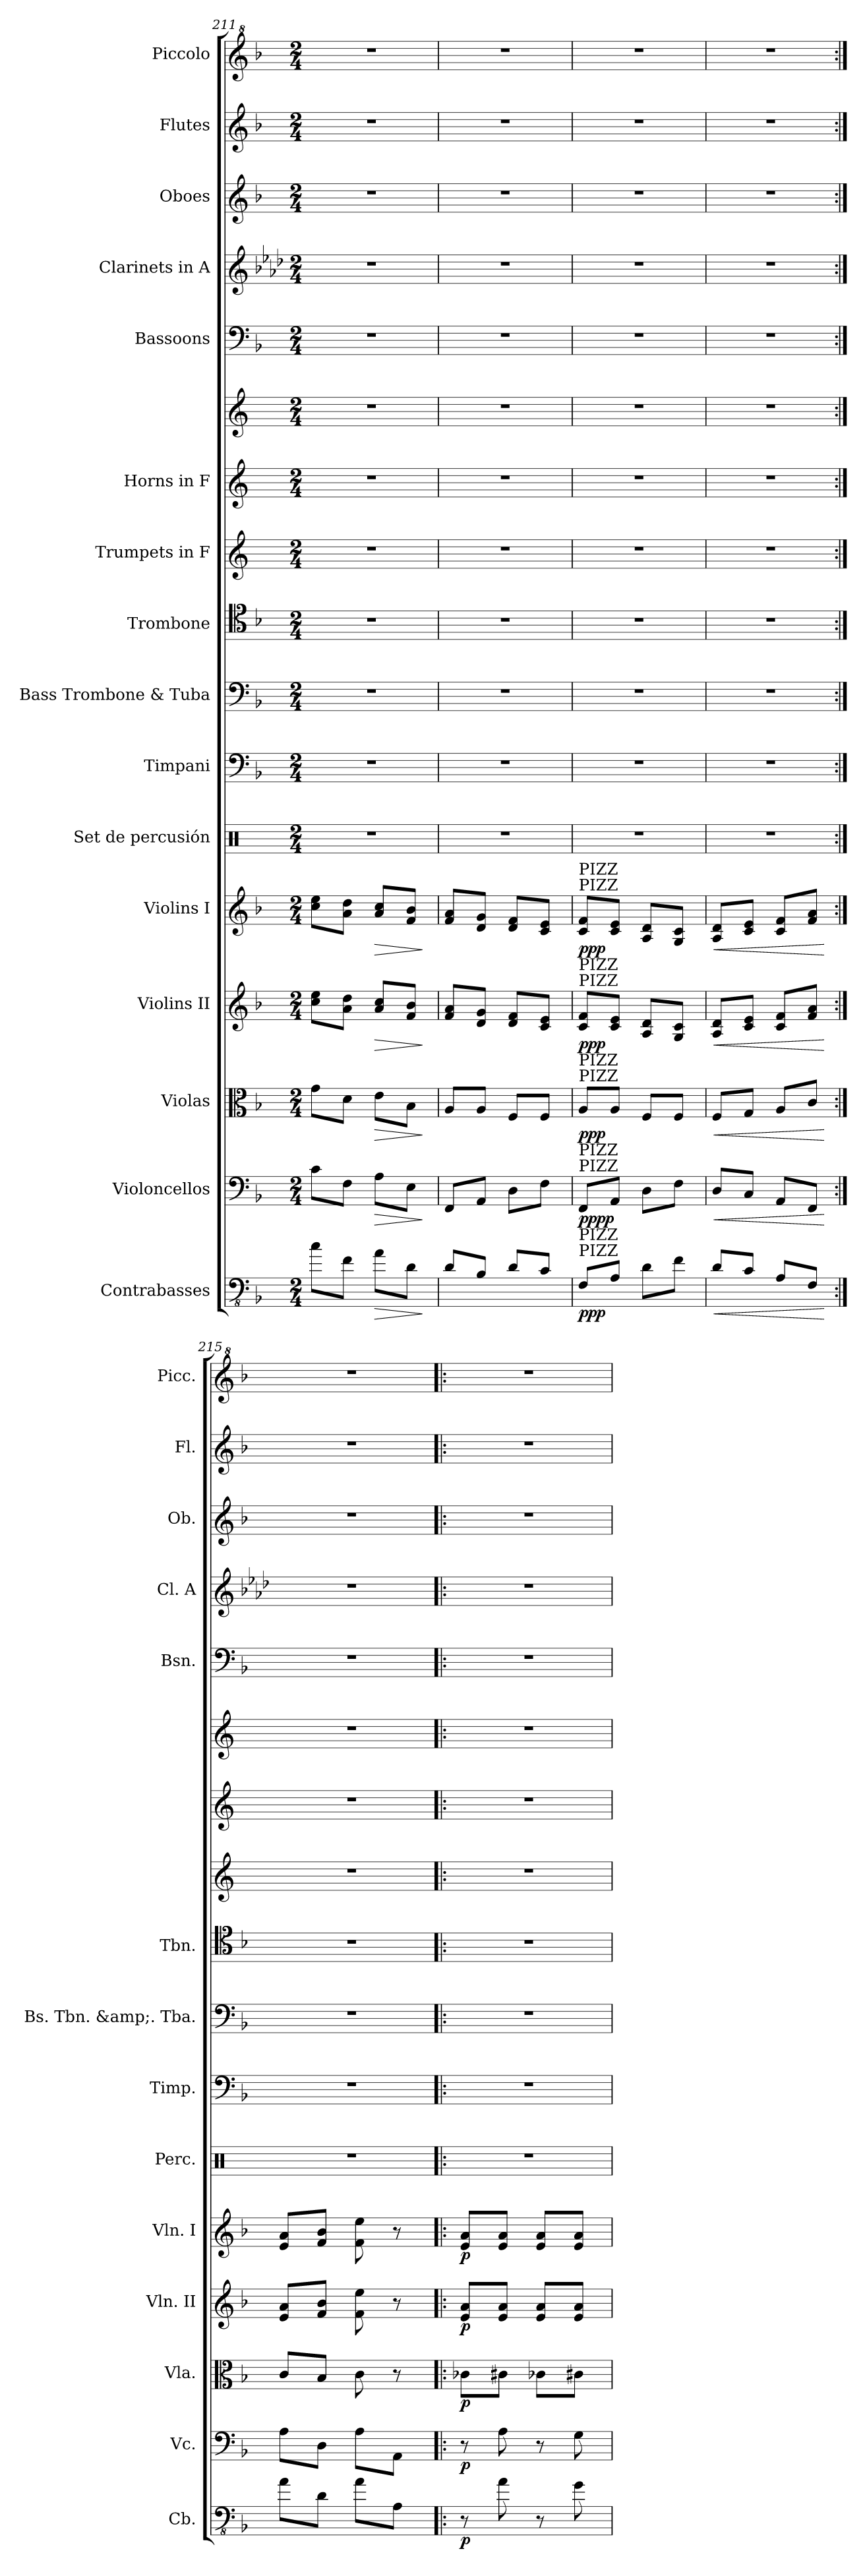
**kern	**dynam	**kern	**dynam	**kern	**dynam	**kern	**dynam	**kern	**dynam	**kern	**kern	**kern	**kern	**kern	**kern	**kern	**kern	**kern	**kern	**kern	**kern
*part16	*part16	*part15	*part15	*part14	*part14	*part13	*part13	*part12	*part12	*part11	*part10	*part9	*part8	*part7	*part6	*part6	*part5	*part4	*part3	*part2	*part1
*staff17	*staff17	*staff16	*staff16	*staff15	*staff15	*staff14	*staff14	*staff13	*staff13	*staff12	*staff11	*staff10	*staff9	*staff8	*staff7	*staff6	*staff5	*staff4	*staff3	*staff2	*staff1
*I"Contrabasses	*	*I"Violoncellos	*	*I"Violas	*	*I"Violins II	*	*I"Violins I	*	*I"Set de percusión	*I"Timpani	*I"Bass Trombone &amp; Tuba	*I"Trombone	*I"Trumpets in F	*I"Horns in F	*	*I"Bassoons	*I"Clarinets in A	*I"Oboes	*I"Flutes	*I"Piccolo
*I'Cb.	*	*I'Vc.	*	*I'Vla.	*	*I'Vln. II	*	*I'Vln. I	*	*I'Perc.	*I'Timp.	*I'Bs. Tbn. &amp;. Tba.	*I'Tbn.	*	*	*	*I'Bsn.	*I'Cl. A	*I'Ob.	*I'Fl.	*I'Picc.
*clefFv4	*	*clefF4	*	*clefC3	*	*clefG2	*	*clefG2	*	*clefX	*clefF4	*clefF4	*clefC4	*clefG2	*clefG2	*clefG2	*clefF4	*clefG2	*clefG2	*clefG2	*clefG^2
*ITrd7c12	*	*	*	*	*	*	*	*	*	*	*	*	*	*ITrd4c7	*ITrd4c7	*ITrd4c7	*	*ITrd2c3	*	*	*ITrd-7c-12
*k[b-]	*	*k[b-]	*	*k[b-]	*	*k[b-]	*	*k[b-]	*	*k[]	*k[b-]	*k[b-]	*k[b-]	*k[b-]	*k[b-]	*k[b-]	*k[b-]	*k[b-]	*k[b-]	*k[b-]	*k[b-]
*M2/4	*	*M2/4	*	*M2/4	*	*M2/4	*	*M2/4	*	*M2/4	*M2/4	*M2/4	*M2/4	*M2/4	*M2/4	*M2/4	*M2/4	*M2/4	*M2/4	*M2/4	*M2/4
=211	=211	=211	=211	=211	=211	=211	=211	=211	=211	=211	=211	=211	=211	=211	=211	=211	=211	=211	=211	=211	=211
8C\L	.	8c\L	.	8g\L	.	8cc\ 8ee\L	.	8cc\ 8ee\L	.	2r	2r	2r	2r	2r	2r	2r	2r	2r	2r	2r	2r
8FF\J	.	8F\J	.	8d\J	.	8a\ 8dd\J	.	8a\ 8dd\J	.	.	.	.	.	.	.	.	.	.	.	.	.
!	!LO:HP:b	!	!LO:HP:b	!	!LO:HP:b	!	!LO:HP:b	!	!LO:HP:b	!	!	!	!	!	!	!	!	!	!	!	!
8AA\L	>	8A\L	>	8e\L	>	8a/ 8cc/L	>	8a/ 8cc/L	>	.	.	.	.	.	.	.	.	.	.	.	.
8DD\J	.	8E\J	.	8B-\J	.	8f/ 8b-/J	.	8f/ 8b-/J	.	.	.	.	.	.	.	.	.	.	.	.	.
.	]	.	]	.	]	.	]	.	]	.	.	.	.	.	.	.	.	.	.	.	.
=212	=212	=212	=212	=212	=212	=212	=212	=212	=212	=212	=212	=212	=212	=212	=212	=212	=212	=212	=212	=212	=212
8DD/L	.	8FF/L	.	8A/L	.	8f/ 8a/L	.	8f/ 8a/L	.	2r	2r	2r	2r	2r	2r	2r	2r	2r	2r	2r	2r
8BBB-/J	.	8AA/J	.	8A/J	.	8d/ 8g/J	.	8d/ 8g/J	.	.	.	.	.	.	.	.	.	.	.	.	.
8DD/L	.	8D\L	.	8F/L	.	8d/ 8f/L	.	8d/ 8f/L	.	.	.	.	.	.	.	.	.	.	.	.	.
8CC/J	.	8F\J	.	8F/J	.	8c/ 8e/J	.	8c/ 8e/J	.	.	.	.	.	.	.	.	.	.	.	.	.
=213	=213	=213	=213	=213	=213	=213	=213	=213	=213	=213	=213	=213	=213	=213	=213	=213	=213	=213	=213	=213	=213
!	!	!	!	!	!	!	!	!LO:TX:a:t=PIZZ	!	!	!	!	!	!	!	!	!	!	!	!	!
!	!	!	!	!	!	!	!	!LO:TX:a:t=PIZZ	!	!	!	!	!	!	!	!	!	!	!	!	!
!	!	!	!	!	!	!LO:TX:a:t=PIZZ	!	!	!	!	!	!	!	!	!	!	!	!	!	!	!
!	!	!	!	!	!	!LO:TX:a:t=PIZZ	!	!	!	!	!	!	!	!	!	!	!	!	!	!	!
!	!	!	!	!LO:TX:a:t=PIZZ	!	!	!	!	!	!	!	!	!	!	!	!	!	!	!	!	!
!	!	!	!	!LO:TX:a:t=PIZZ	!	!	!	!	!	!	!	!	!	!	!	!	!	!	!	!	!
!	!	!LO:TX:a:t=PIZZ	!	!	!	!	!	!	!	!	!	!	!	!	!	!	!	!	!	!	!
!	!	!LO:TX:a:t=PIZZ	!	!	!	!	!	!	!	!	!	!	!	!	!	!	!	!	!	!	!
!LO:TX:a:t=PIZZ	!	!	!	!	!	!	!	!	!	!	!	!	!	!	!	!	!	!	!	!	!
!LO:TX:a:t=PIZZ	!	!	!	!	!	!	!	!	!	!	!	!	!	!	!	!	!	!	!	!	!
!	!LO:DY:b	!	!	!	!	!	!	!	!	!	!	!	!	!	!	!	!	!	!	!	!
!	!LO:DY:n=1:b	!	!LO:DY:b	!	!	!	!	!	!	!	!	!	!	!	!	!	!	!	!	!	!
!	!	!	!LO:DY:n=1:b	!	!	!	!	!	!	!	!	!	!	!	!	!	!	!	!	!	!
!	!	!	!LO:DY:n=2:b	!	!LO:DY:b	!	!	!	!	!	!	!	!	!	!	!	!	!	!	!	!
!	!	!	!	!	!LO:DY:n=1:b	!	!LO:DY:b	!	!	!	!	!	!	!	!	!	!	!	!	!	!
!	!	!	!	!	!	!	!LO:DY:n=1:b	!	!LO:DY:b	!	!	!	!	!	!	!	!	!	!	!	!
!	!	!	!	!	!	!	!	!	!LO:DY:n=1:b	!	!	!	!	!	!	!	!	!	!	!	!
8FFF/L	p pp	8FF/L	p p pp	8A/L	p pp	8c/ 8f/L	p pp	8c/ 8f/L	p pp	2r	2r	2r	2r	2r	2r	2r	2r	2r	2r	2r	2r
8AAA/J	.	8AA/J	.	8A/J	.	8c/ 8e/J	.	8c/ 8e/J	.	.	.	.	.	.	.	.	.	.	.	.	.
8DD\L	.	8D\L	.	8F/L	.	8A/ 8d/L	.	8A/ 8d/L	.	.	.	.	.	.	.	.	.	.	.	.	.
8FF\J	.	8F\J	.	8F/J	.	8G/ 8c/J	.	8G/ 8c/J	.	.	.	.	.	.	.	.	.	.	.	.	.
!!LO:PB:g=z
=214	=214	=214	=214	=214	=214	=214	=214	=214	=214	=214	=214	=214	=214	=214	=214	=214	=214	=214	=214	=214	=214
!	!LO:HP:b	!	!LO:HP:b	!	!LO:HP:b	!	!LO:HP:b	!	!LO:HP:b	!	!	!	!	!	!	!	!	!	!	!	!
8DD/L	<	8D/L	<	8F/L	<	8A/ 8d/L	<	8A/ 8d/L	<	2r	2r	2r	2r	2r	2r	2r	2r	2r	2r	2r	2r
8CC/J	.	8C/J	.	8G/J	.	8c/ 8e/J	.	8c/ 8e/J	.	.	.	.	.	.	.	.	.	.	.	.	.
8AAA/L	.	8AA/L	.	8A/L	.	8c/ 8f/L	.	8c/ 8f/L	.	.	.	.	.	.	.	.	.	.	.	.	.
8FFF/J	.	8FF/J	.	8c/J	.	8f/ 8a/J	.	8f/ 8a/J	.	.	.	.	.	.	.	.	.	.	.	.	.
.	[	.	[	.	[	.	[	.	[	.	.	.	.	.	.	.	.	.	.	.	.
=215:|!	=215:|!	=215:|!	=215:|!	=215:|!	=215:|!	=215:|!	=215:|!	=215:|!	=215:|!	=215:|!	=215:|!	=215:|!	=215:|!	=215:|!	=215:|!	=215:|!	=215:|!	=215:|!	=215:|!	=215:|!	=215:|!
8AA\L	.	8A\L	.	8c/L	.	8e/ 8a/L	.	8e/ 8a/L	.	2r	2r	2r	2r	2r	2r	2r	2r	2r	2r	2r	2r
8DD\J	.	8D\J	.	8B-/J	.	8f/ 8b-/J	.	8f/ 8b-/J	.	.	.	.	.	.	.	.	.	.	.	.	.
8AA\L	.	8A\L	.	8c\	.	8f\ 8ee\	.	8f\ 8ee\	.	.	.	.	.	.	.	.	.	.	.	.	.
8AAA\J	.	8AA\J	.	8r	.	8r	.	8r	.	.	.	.	.	.	.	.	.	.	.	.	.
=216!|:	=216!|:	=216!|:	=216!|:	=216!|:	=216!|:	=216!|:	=216!|:	=216!|:	=216!|:	=216!|:	=216!|:	=216!|:	=216!|:	=216!|:	=216!|:	=216!|:	=216!|:	=216!|:	=216!|:	=216!|:	=216!|:
!	!LO:DY:b	!	!LO:DY:b	!	!LO:DY:b	!	!LO:DY:b	!	!LO:DY:b	!	!	!	!	!	!	!	!	!	!	!	!
8r	p	8r	p	8c-X\L	p	8e/ 8a/L	p	8e/ 8a/L	p	2r	2r	2r	2r	2r	2r	2r	2r	2r	2r	2r	2r
8AA\	.	8A\	.	8c#X\J	.	8e/ 8a/J	.	8e/ 8a/J	.	.	.	.	.	.	.	.	.	.	.	.	.
8r	.	8r	.	8c-X\L	.	8e/ 8a/L	.	8e/ 8a/L	.	.	.	.	.	.	.	.	.	.	.	.	.
8GG\	.	8G\	.	8c#X\J	.	8e/ 8a/J	.	8e/ 8a/J	.	.	.	.	.	.	.	.	.	.	.	.	.
=	=	=	=	=	=	=	=	=	=	=	=	=	=	=	=	=	=	=	=	=	=
*-	*-	*-	*-	*-	*-	*-	*-	*-	*-	*-	*-	*-	*-	*-	*-	*-	*-	*-	*-	*-	*-
